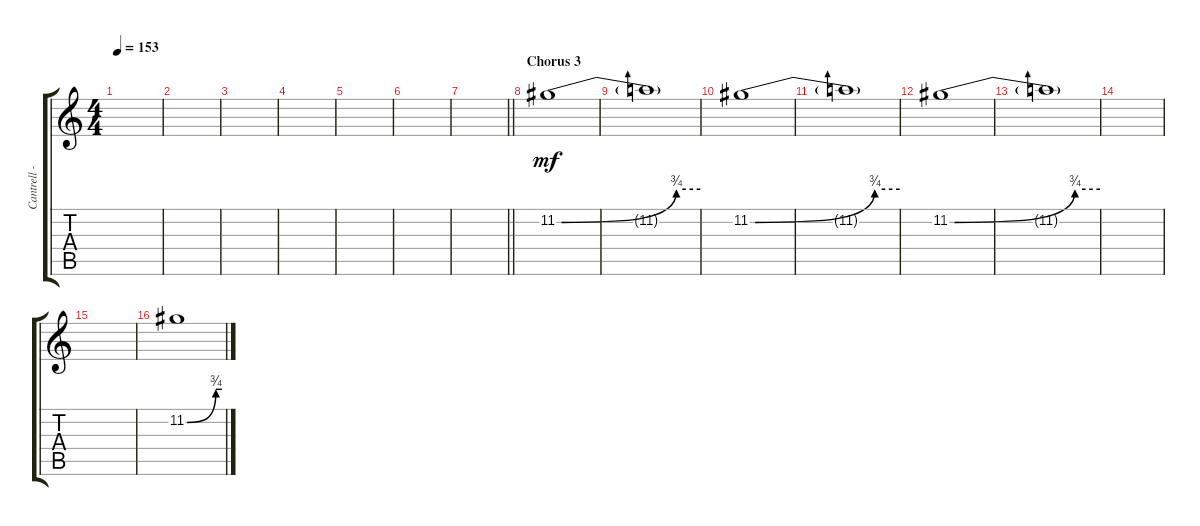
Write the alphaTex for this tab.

\track ("Cantrell - high bend" "Cantrell -") {instrument overdrivenguitar}
\staff {score tabs}
\tuning (D4 A3 F3 C3 G2 C2) {hide}
\ts (4 4)
\tempo 153
\clef g2
\ks c
|
|
|
|
|
|
\barLineRight lightlight
|
\section ("" "Chorus 3")
11.2{be (custom 0 0 2 0 50 3 60 3)}.1{dy mf} |
11.2{t}.1 |
11.2{be (custom 0 0 2 0 50 3 60 3)}.1 |
11.2{t}.1 |
11.2{be (custom 0 0 2 0 50 3 60 3)}.1 |
11.2{t}.1 |
|
|
11.2{be (custom 0 0 2 0 50 3 60 3)}.1
